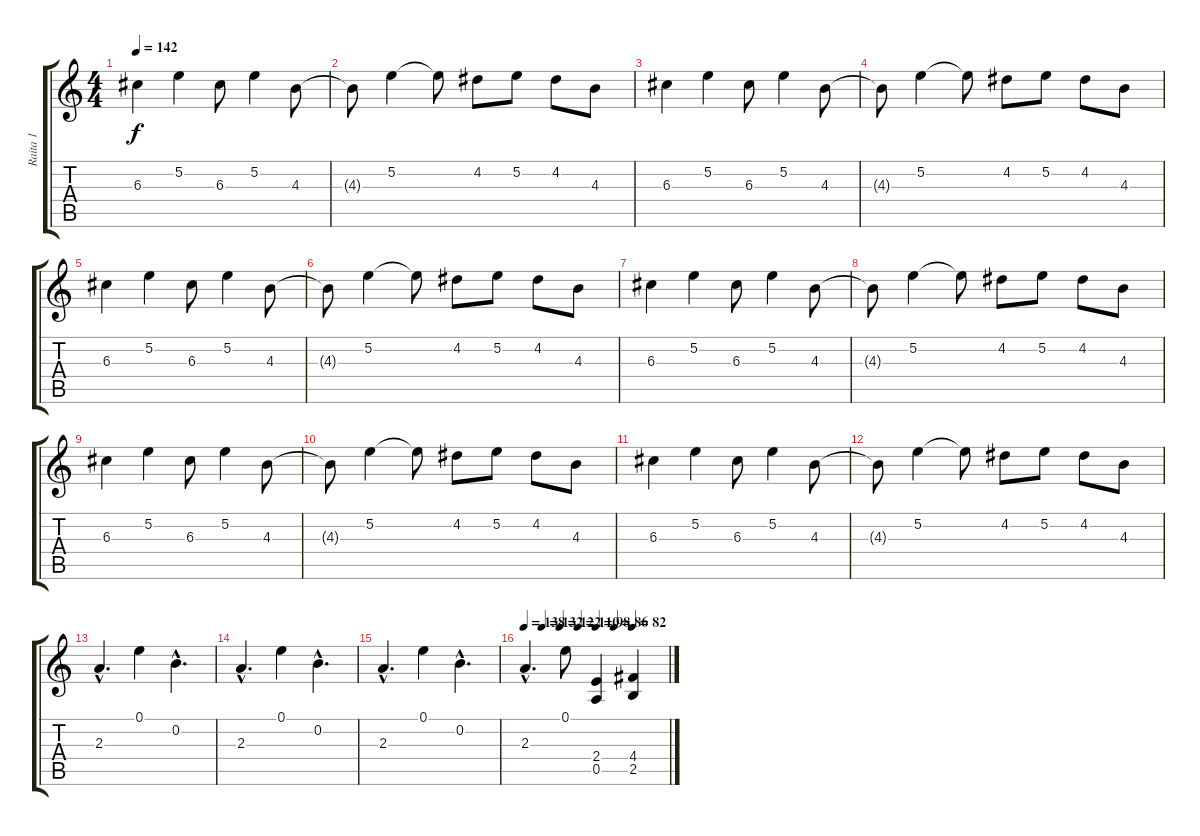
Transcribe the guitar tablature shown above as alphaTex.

\track ("Raita 1" "Raita 1") {instrument distortionguitar}
\staff {score tabs}
\tuning (E4 B3 G3 D3 A2 E2) {hide}
\ts (4 4)
\tempo 142
\clef g2
\ks c
6.3.4{dy f} 5.2.4 6.3.8 5.2.4 4.3.8 |
4.3{t}.8 5.2.4 5.2{t}.8 4.2.8 5.2.8 4.2.8 4.3.8 |
6.3.4 5.2.4 6.3.8 5.2.4 4.3.8 |
4.3{t}.8 5.2.4 5.2{t}.8 4.2.8 5.2.8 4.2.8 4.3.8 |
6.3.4 5.2.4 6.3.8 5.2.4 4.3.8 |
4.3{t}.8 5.2.4 5.2{t}.8 4.2.8 5.2.8 4.2.8 4.3.8 |
6.3.4 5.2.4 6.3.8 5.2.4 4.3.8 |
4.3{t}.8 5.2.4 5.2{t}.8 4.2.8 5.2.8 4.2.8 4.3.8 |
6.3.4 5.2.4 6.3.8 5.2.4 4.3.8 |
4.3{t}.8 5.2.4 5.2{t}.8 4.2.8 5.2.8 4.2.8 4.3.8 |
6.3.4 5.2.4 6.3.8 5.2.4 4.3.8 |
4.3{t}.8 5.2.4 5.2{t}.8 4.2.8 5.2.8 4.2.8 4.3.8 |
2.3{hac}.4{d} 0.1.4 0.2{hac}.4{d} |
2.3{hac}.4{d} 0.1.4 0.2{hac}.4{d} |
2.3{hac}.4{d} 0.1.4 0.2{hac}.4{d} |
\tempo 138
\tempo (132 0.125)
\tempo (122 0.25)
\tempo (110 0.375)
\tempo (98 0.5)
\tempo (86 0.625)
\tempo (82 0.75)
2.3{hac}.4{d} 0.1.8 (2.4 0.5).4 (4.4 2.5).4
